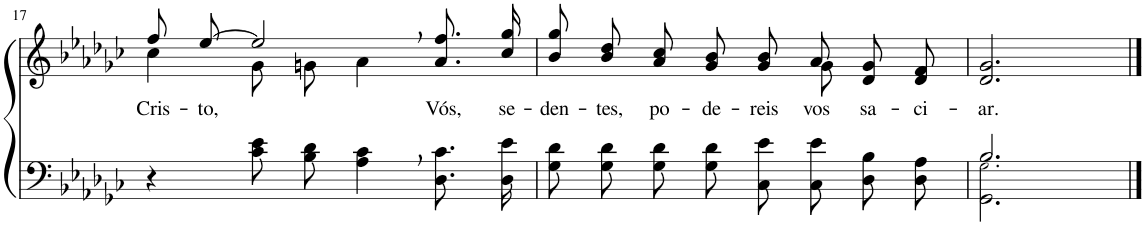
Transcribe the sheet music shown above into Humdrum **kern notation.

**kern	**kern	**text
*part2	*part1	*part1
*staff2	*staff1	*staff1
*I"Parte III e IV	*I"Parte I e II	*
!!LO:PB:g=z
*clefF4	*clefG2	*
*Trd2c3	*Trd2c3	*
*k[b-e-a-d-g-c-]	*k[b-e-a-d-g-c-]	*
*M4/4	*M4/4	*
=17	=17	=17
*	*^	*
!	!	!	!LO:LY:b
4r	8ff/L	4cc-\	Cris-
!	!	!	!LO:LY:b
.	[8ee-/J	.	-to,
8c-\ 8e-\L	2ee-,/]	8g-\L	.
8B-\ 8d-\J	.	8gn\J	.
4A-\, 4c-\,	.	4a-\	.
!	!	!	!LO:LY:b
8.D-\ 8.c-\L	8.a-\ 8.ff\L	4ryy	Vós,
!	!	!	!LO:LY:b
16D-\ 16e-\Jk	16cc-\ 16gg-\Jk	.	se-
=18	=18	=18	=18
!	!	!	!LO:LY:b
8G-\ 8d-\L	8b-\ 8gg-\L	8ryy	-den-
!	!	!	!LO:LY:b
*	*v	*v	*
8G-\ 8d-\J	8b-\ 8dd-\J	-tes,
!	!	!LO:LY:b
8G-\ 8d-\L	8a-/ 8cc-/L	po-
!	!	!LO:LY:b
8G-\ 8d-\J	8g-/ 8b-/J	-de-
!	!	!LO:LY:b
8C-\ 8e-\L	8g-/ 8b-/L	-reis
*	*^	*
!	!	!	!LO:LY:b
8C-\ 8e-\J	8a-/J	8g-\	vos
!	!	!	!LO:LY:b
8D-\ 8B-\L	8d-/ 8g-/L	4ryy	sa-
!	!	!	!LO:LY:b
8D-\ 8A-\J	8d-/ 8f/J	.	-ci-
*	*v	*v	*
=19	=19	=19
*^	*	*
!	!	!	!LO:LY:b
2.B-/	2.GG-\ 2.G-!\	2.d-/ 2.g-/	-ar.
*v	*v	*	*
==	==	==
*-	*-	*-
